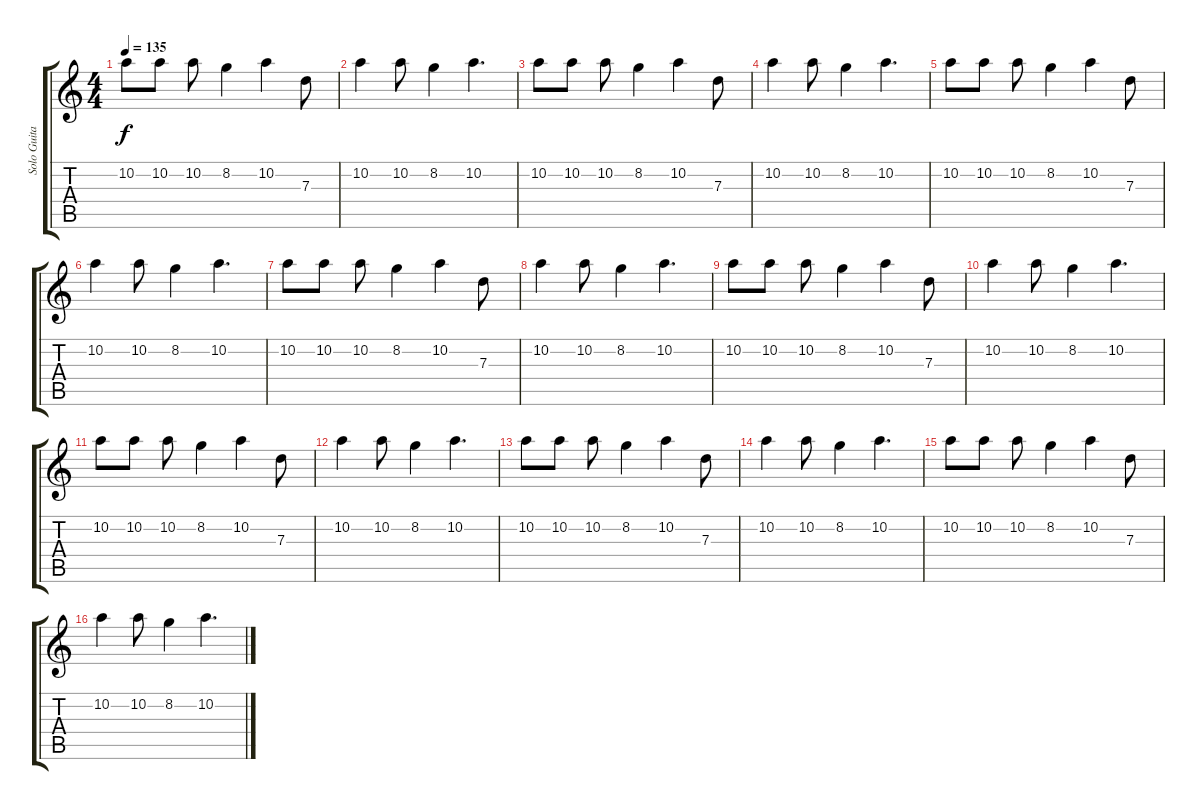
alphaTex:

\track ("Solo Guitar" "Solo Guita") {instrument overdrivenguitar}
\staff {score tabs}
\tuning (E4 B3 G3 D3 A2 E2) {hide}
\ts (4 4)
\tempo 135
\clef g2
\ks c
10.2.8{dy f} 10.2.8 10.2.8 8.2.4 10.2.4 7.3.8 |
10.2.4 10.2.8 8.2.4 10.2.4{d} |
10.2.8 10.2.8 10.2.8 8.2.4 10.2.4 7.3.8 |
10.2.4 10.2.8 8.2.4 10.2.4{d} |
10.2.8 10.2.8 10.2.8 8.2.4 10.2.4 7.3.8 |
10.2.4 10.2.8 8.2.4 10.2.4{d} |
10.2.8 10.2.8 10.2.8 8.2.4 10.2.4 7.3.8 |
10.2.4 10.2.8 8.2.4 10.2.4{d} |
10.2.8 10.2.8 10.2.8 8.2.4 10.2.4 7.3.8 |
10.2.4 10.2.8 8.2.4 10.2.4{d} |
10.2.8 10.2.8 10.2.8 8.2.4 10.2.4 7.3.8 |
10.2.4 10.2.8 8.2.4 10.2.4{d} |
10.2.8 10.2.8 10.2.8 8.2.4 10.2.4 7.3.8 |
10.2.4 10.2.8 8.2.4 10.2.4{d} |
10.2.8 10.2.8 10.2.8 8.2.4 10.2.4 7.3.8 |
10.2.4 10.2.8 8.2.4 10.2.4{d}
